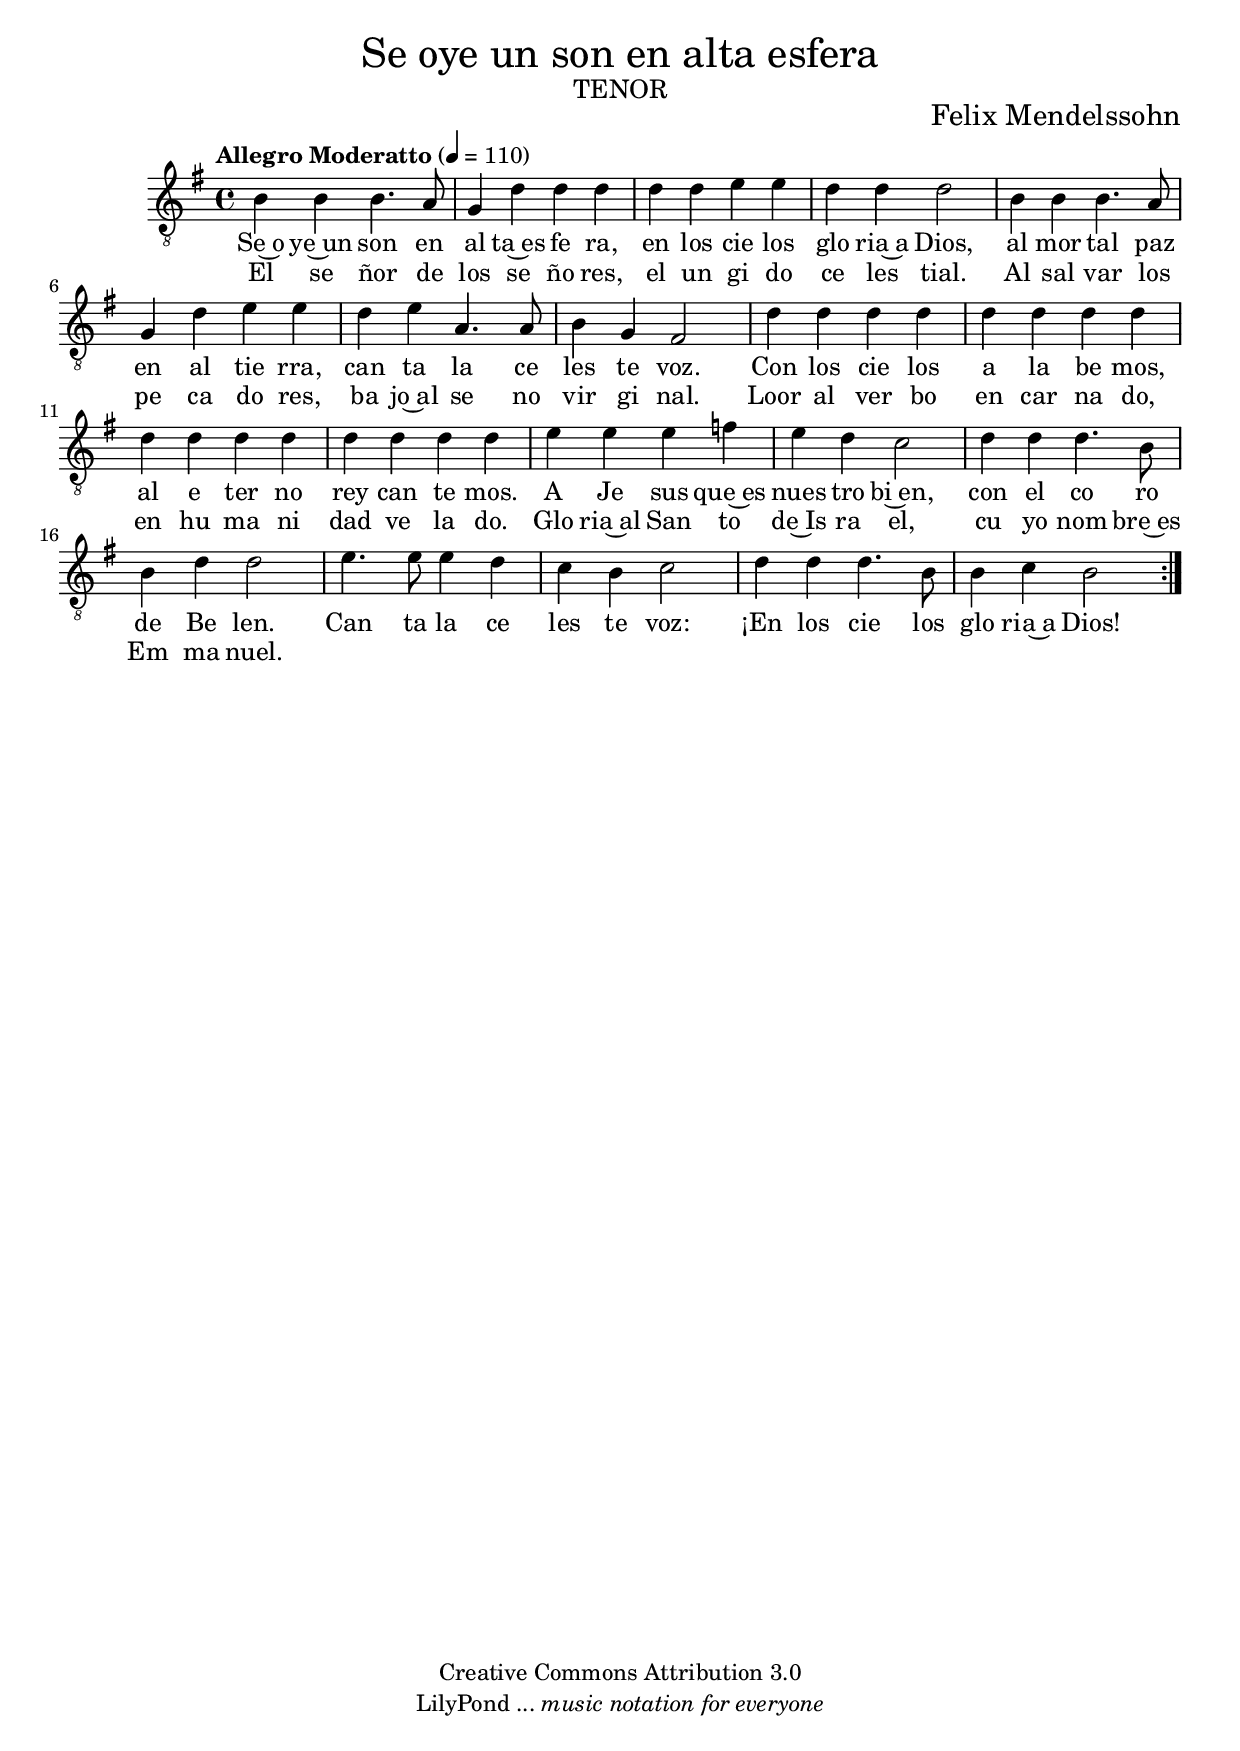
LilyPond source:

% Created on Mon Aug 29 16:03:40 CST 2011
% by serach.sam@

\version "2.16.1"
%#(set-global-staff-size 18)

\markup { \fill-line { \center-column { \fontsize #5 "Se oye un son en alta esfera" \fontsize #3 \caps "tenor" } } }
\markup { \fill-line { " " \center-column { \fontsize #2 "Felix Mendelssohn" } } }

\header {
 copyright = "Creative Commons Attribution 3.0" 
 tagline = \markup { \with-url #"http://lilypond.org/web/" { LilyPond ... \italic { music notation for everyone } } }
 breakbefore = ##t
}

global = {
  \clef "treble_8"
  \key g \major
  \time 4/4
  \tempo "Allegro Moderatto" 4=110
  s1*20
  \bar ":|"
}

tenorVoice = \relative c' {
  \set Staff.midiInstrument = "choir aahs"
  \compressFullBarRests
  \dynamicUp
  % Music follows here.
  b4 b4 b4. a8 |
  g4 d'4 d4 d4 |
  d4 d4 e4 e4 |
  d4 d4  d2 |
  b4 b4 b4. a8 |
  g4 d'4 e4 e4 |
  d4 e4 a,4. a8 |
  b4 g4 fis2 |
  d'4 d4 d4 d4 |
  d4 d4 d4 d4 |
  d4 d4 d4 d4 |
  d4 d4 d4 d4 |
  e4 e4 e4 f4 |
  e4 d4 c2 |
  d4 d4 d4. b8 |
  b4 d4 d2 |
  e4. e8 e4 d4 |
  c4 b4 c2 |
  d4 d4 d4. b8 |
  b4 c4 b2 |
}

verse = \lyricmode {
  % Lyrics follow here.
  Se~o ye~un son en al ta~es fe ra,
  en los cie los glo ria~a Dios,
  al mor tal paz en al tie rra,
  can ta la ce les te voz.
  Con los cie los a la be mos,
  al e ter no rey can te mos.
  A Je sus que~es nues tro bi~en,
  con el co ro de Be len.
  Can ta la ce les te voz:
  ¡En los cie los glo ria~a Dios!
}

line = \lyricmode {
  % Lyrics follow here.
  El se ñor de los se ño res,
  el un gi do ce les tial.
  Al sal var los pe ca do res,
  ba jo~al se no vir gi nal.
  Loor al ver bo en car na do,
  en hu ma ni dad ve la do.
  Glo ria~al San to de~Is ra el,
  cu yo nom bre~es Em ma nuel.
  
}

\score {
  \new Staff { << \global \tenorVoice >> }
  \addlyrics { \verse }
  \addlyrics { \line }
  \layout { }
  \midi {
    \context {
      \Score
      tempoWholesPerMinute = #(ly:make-moment 100 4)
    }
  }
}

\paper {
  #( set-default-paper-size "letter" )
}